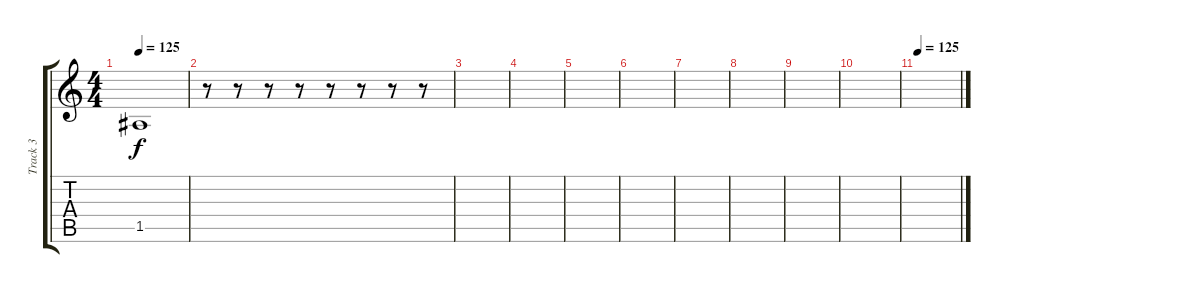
\track ("Track 3" "Track 3") {instrument electricguitarclean}
\staff {score tabs}
\tuning (E4 B3 G3 D3 A2 E2) {hide}
\ts (4 4)
\tempo 125
\clef g2
\ks c
1.5.1{dy f} |
r.8 r.8 r.8 r.8 r.8 r.8 r.8 r.8 |
|
|
|
|
|
|
|
|
\tempo 125
